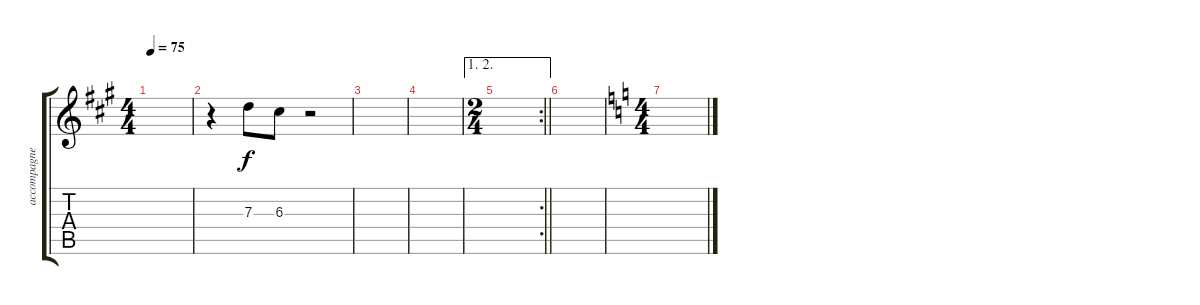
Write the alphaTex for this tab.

\track ("accompagnement 2" "accompagne") {instrument acousticguitarnylon}
\staff {score tabs}
\tuning (E4 B3 G3 D3 A2 E2) {hide}
\ts (4 4)
\tempo 75
\clef g2
\ks a
|
r.4 7.3.8 6.3.8 r.2 |
|
|
\ae (1 2)
\rc 2
\ts (2 4)
\barLineRight lightlight
|
|
\ts (4 4)
\ks c
